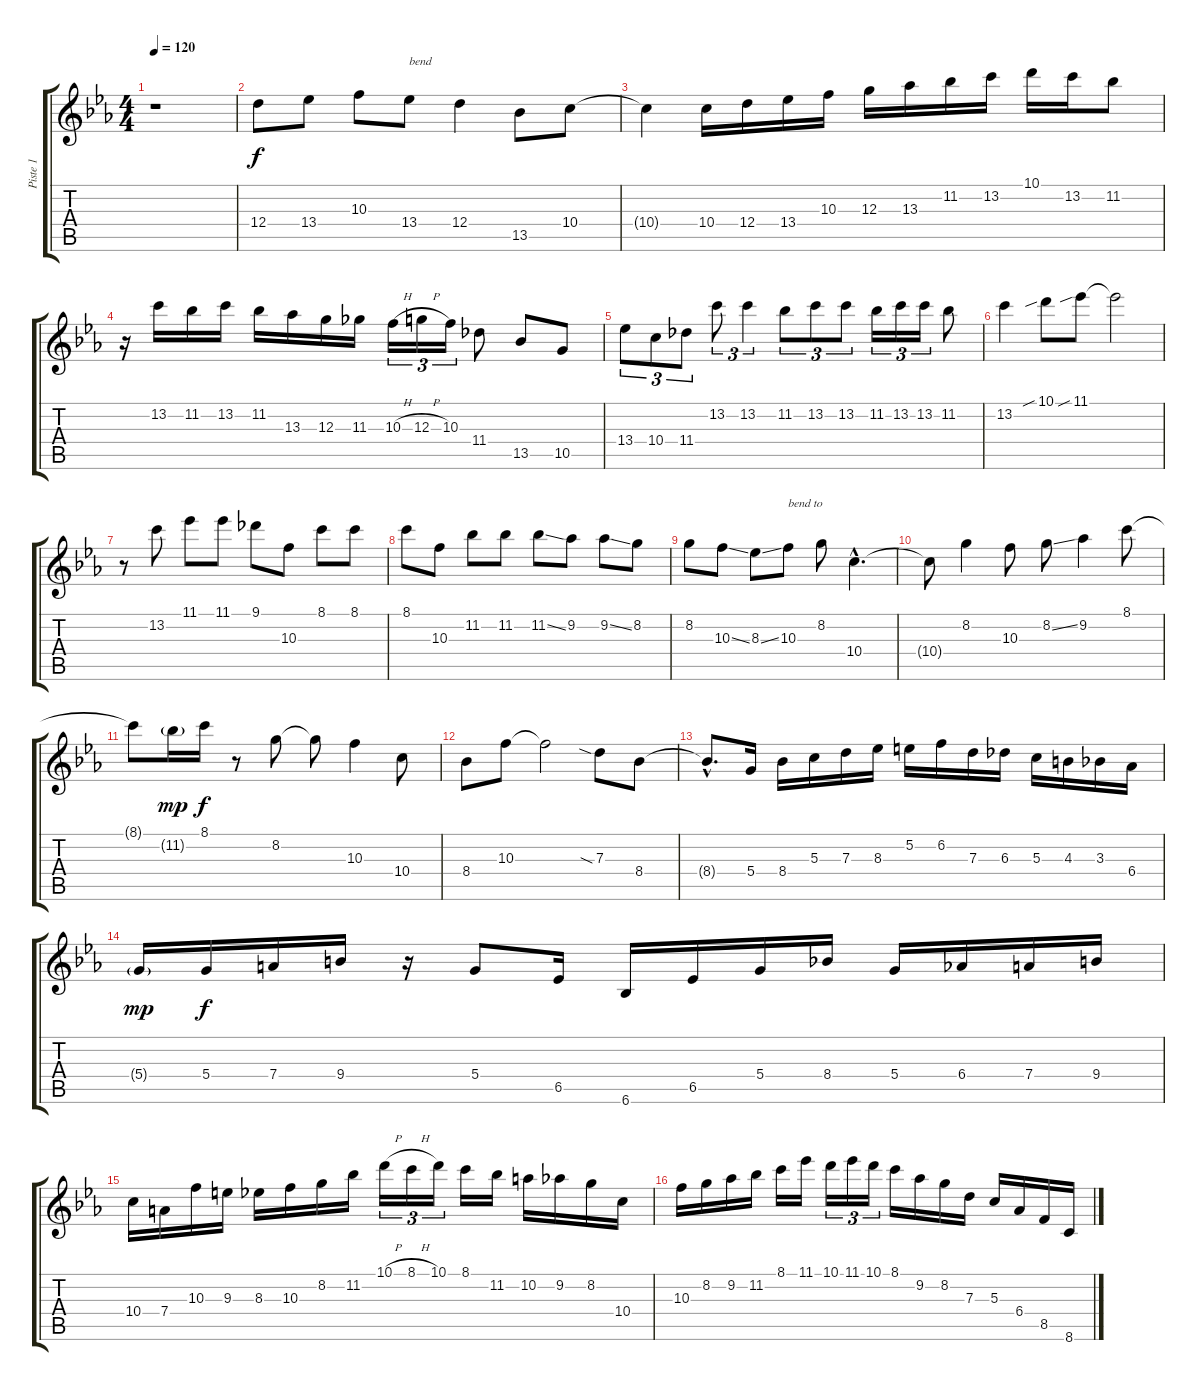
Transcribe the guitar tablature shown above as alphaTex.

\track ("Piste 1" "Piste 1") {instrument electricguitarjazz}
\staff {score tabs}
\tuning (E4 B3 G3 D3 A2 E2) {hide}
\ts (4 4)
\tempo 120
\clef g2
\ks cminor
r.1{dy f} |
12.4.8 13.4.8 10.3.8 13.4.8{txt "bend"} 12.4.4 13.5.8 10.4.8 |
10.4{t}.4 10.4.16 12.4.16 13.4.16 10.3.16 12.3.16 13.3.16 11.2.16 13.2.16 10.1.16 13.2.16 11.2.8 |
r.16 13.2.16 11.2.16 13.2.16 11.2.16 13.3.16 12.3.16 11.3.16 10.3{h}.16{tu (3 2)} 12.3{h}.16{tu (3 2)} 10.3.16{tu (3 2)} 11.4.8 13.5.8 10.5.8 |
13.4.8{tu (3 2)} 10.4.8{tu (3 2)} 11.4.8{tu (3 2)} 13.2.8{tu (3 2)} 13.2.4{tu (3 2)} 11.2.8{tu (3 2)} 13.2.8{tu (3 2)} 13.2.8{tu (3 2)} 11.2.16{tu (3 2)} 13.2.16{tu (3 2)} 13.2.16{tu (3 2)} 11.2.8 |
13.2.4 10.1{sib}.8 11.1{sib}.8 11.1{t}.2 |
r.8 13.2.8 11.1.8 11.1.8 9.1.8 10.3.8 8.1.8 8.1.8 |
8.1.8 10.3.8 11.2.8 11.2.8 11.2{ss}.8 9.2.8 9.2{ss}.8 8.2.8 |
8.2.8 10.3{ss}.8 8.3{ss}.8 10.3.8{txt "bend to"} 8.2.8 10.4{hac}.4{d} |
10.4{t}.8 8.2.4 10.3.8 8.2{ss}.8 9.2.4 8.1.8 |
8.1{t}.8 11.2{g}.16{dy mp} 8.1.16{dy f} r.8 8.2.8 8.2{t}.8 10.3.4 10.4.8 |
8.4.8 10.3.8 10.3{t}.2 7.3{sia}.8 8.4.8 |
8.4{hac t}.8{d} 5.4.16 8.4.16 5.3.16 7.3.16 8.3.16 5.2.16 6.2.16 7.3.16 6.3.16 5.3.16 4.3.16 3.3.16 6.4.16 |
5.4{g}.16{dy mp} 5.4.16{dy f} 7.4.16 9.4.16 r.16 5.4.8 6.5.16 6.6.16 6.5.16 5.4.16 8.4.16 5.4.16 6.4.16 7.4.16 9.4.16 |
10.4.16 7.4.16 10.3.16 9.3.16 8.3.16 10.3.16 8.2.16 11.2.16 10.1{h}.16{tu (3 2)} 8.1{h}.16{tu (3 2)} 10.1.16{tu (3 2)} 8.1.16 11.2.16 10.2.16 9.2.16 8.2.16 10.4.16 |
10.3.16 8.2.16 9.2.16 11.2.16 8.1.16 11.1.16 10.1.16{tu (3 2)} 11.1.16{tu (3 2)} 10.1.16{tu (3 2)} 8.1.16 9.2.16 8.2.16 7.3.16 5.3.16 6.4.16 8.5.16 8.6.16
